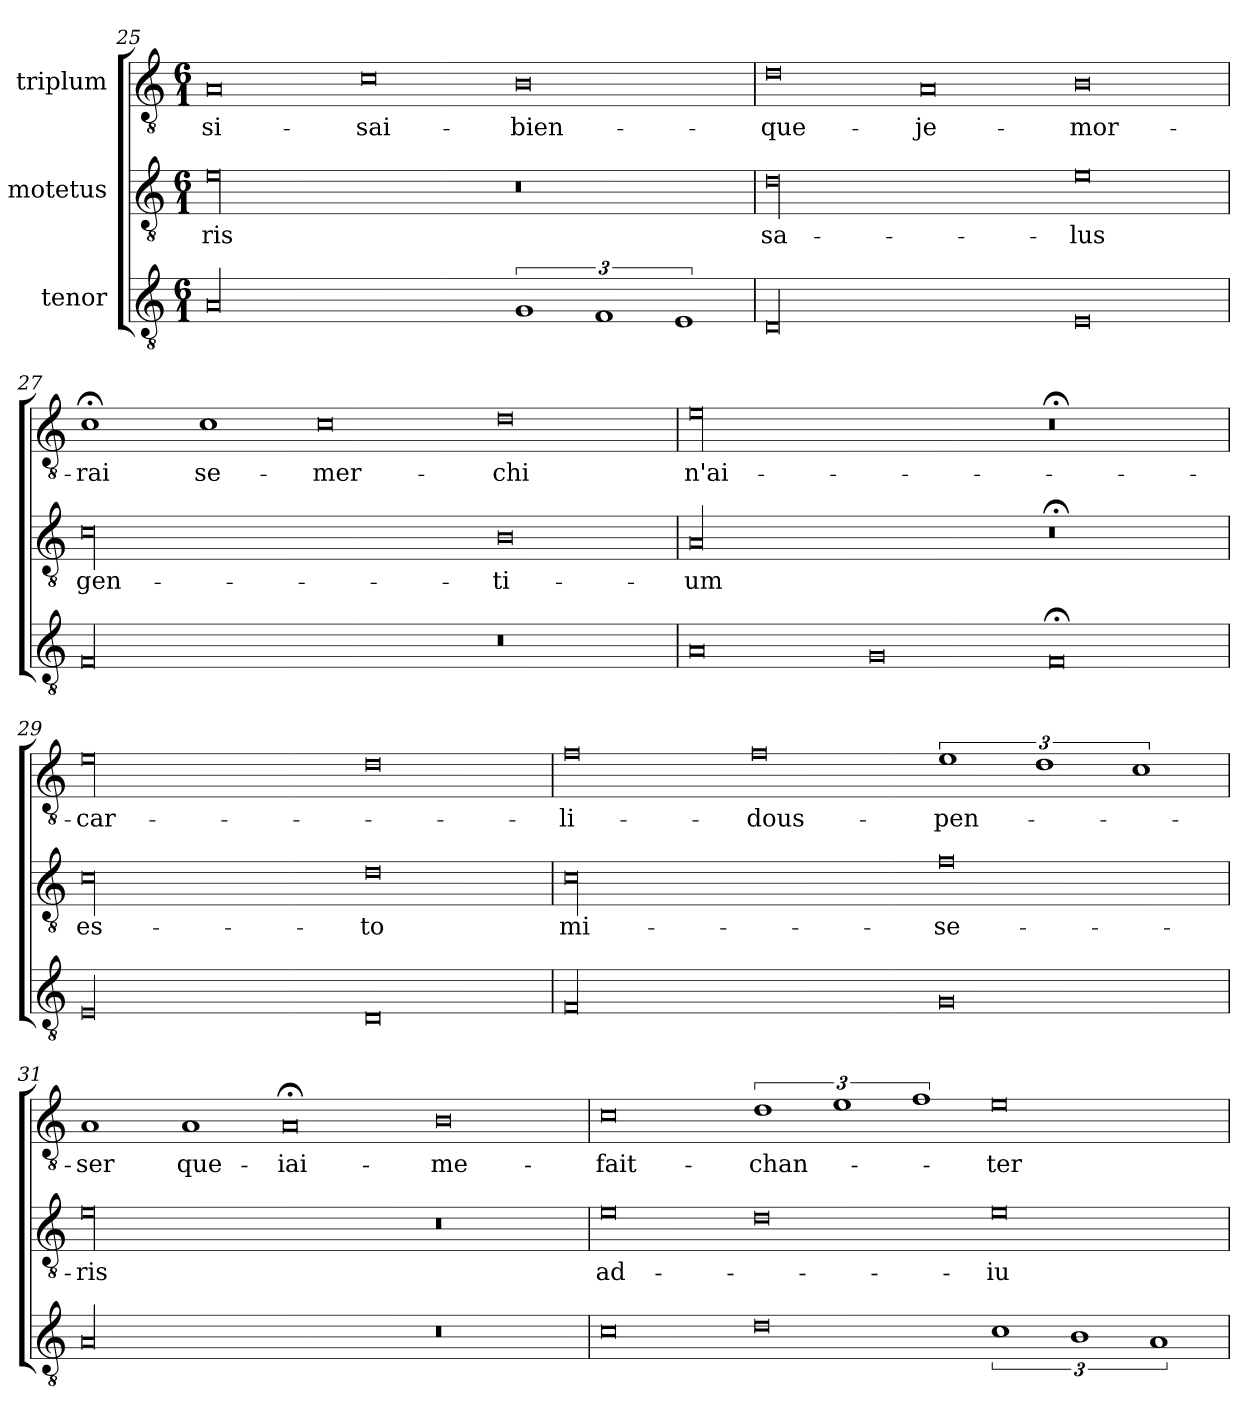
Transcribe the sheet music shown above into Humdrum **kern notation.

**kern	**kern	**text	**kern	**text
*part3	*part2	*part2	*part1	*part1
*staff3	*staff2	*staff2	*staff1	*staff1
*I"tenor	*I"motetus	*	*I"triplum	*
*clefGv2	*clefGv2	*	*clefGv2	*
*k[]	*k[]	*	*k[]	*
*C:	*C:	*	*C:	*
*M6/1	*M6/1	*	*M6/1	*
=25	=25	=25	=25	=25
00A/	00e\	-ris	0A/	si-
.	.	.	0c\	sai-
3%2G/	0r	.	0B\	bien-
3%2F/	.	.	.	.
3%2E/	.	.	.	.
=26	=26	=26	=26	=26
00D/	00d\	sa-	0d\	que-
.	.	.	0A/	je-
0E/	0e\	-lus	0B\	mor-
!!LO:PB:g=z
=27	=27	=27	=27	=27
00F/	00c\	gen-	1c;<\	-rai
.	.	.	1c\	se-
.	.	.	0c\	mer-
0r	0B\	-ti-	0d\	-chi
=28	=28	=28	=28	=28
0A/	00A/	-um	00e\	n'ai-
0G/	.	.	.	.
0F;</	0r;<	.	0r;<	.
=29	=29	=29	=29	=29
00E/	00c\	es-	00e\	car-
0D/	0d\	-to	0d\	.
=30	=30	=30	=30	=30
00F/	00c\	mi-	0f\	li-
.	.	.	0f\	dous-
0G/	0f\	-se-	3%2e\	pen-
.	.	.	3%2d\	.
.	.	.	3%2c\	.
=31	=31	=31	=31	=31
00A/	00e\	-ris	1A/	-ser
.	.	.	1A/	que-
.	.	.	0A;</	iai-
0r	0r	.	0B\	me-
=32	=32	=32	=32	=32
0c\	0e\	ad-	0c\	fait-
0d\	0d\	.	3%2d\	chan-
.	.	.	3%2e\	.
.	.	.	3%2f\	.
3%2c\	0e\	-iu-	0e\	-ter
3%2B\	.	.	.	.
3%2A/	.	.	.	.
=	=	=	=	=
*-	*-	*-	*-	*-
